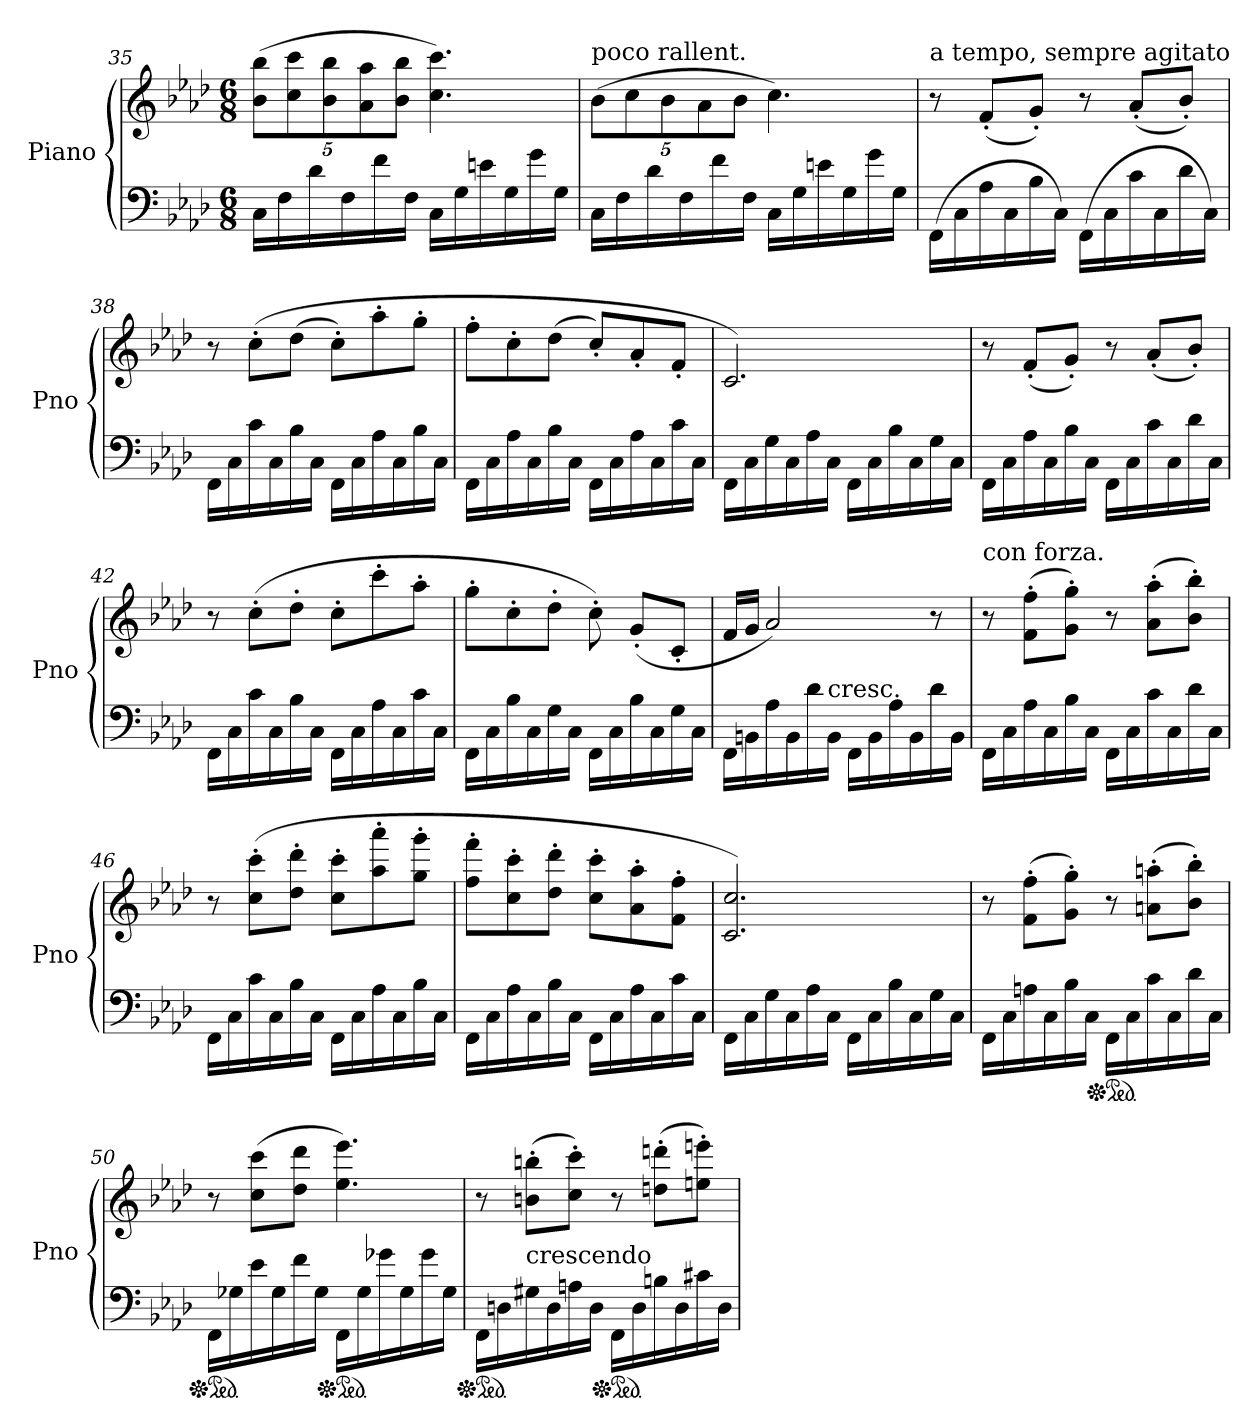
**kern	**kern
*part1	*part1
*staff2	*staff1
*I"Piano	*
*I'Pno	*
*clefF4	*clefG2
*k[b-e-a-d-]	*k[b-e-a-d-]
*M6/8	*M6/8
=35	=35
16C\LL	(40%3b-\ 40%3bb-\L
16F\	.
.	40%3cc\ 40%3ccc\
16d-\	.
.	40%3b-\ 40%3bb-\
16F\	.
.	40%3a-\ 40%3aa-\
16f\	.
.	40%3b-\ 40%3bb-\J
16F\JJ	.
16C\LL	4.cc\ 4.ccc\)
16G\	.
16en\	.
16G\	.
16g\	.
16G\JJ	.
=36	=36
!	!LO:TX:a:t=poco rallent.
16C\LL	(40%3b-\L
16F\	.
.	40%3cc\
16d-\	.
.	40%3b-\
16F\	.
.	40%3a-\
16f\	.
.	40%3b-\J
16F\JJ	.
16C\LL	4.cc\)
16G\	.
16en\	.
16G\	.
16g\	.
16G\JJ	.
=37	=37
!	!LO:TX:a:t=a tempo, sempre agitato
(16FF\LL	8r
16C\	.
16A-\	(8f'/L
16C\	.
16B-\	8g'/J)
16C\JJ)	.
(16FF\LL	8r
16C\	.
16c\	(8a-'/L
16C\	.
16d-\	8b-'/J)
16C\JJ)	.
=38	=38
16FF\LL	8r
16C\	.
16c\	(8cc'\L
16C\	.
16B-\	(8dd-\J
16C\JJ	.
16FF\LL	8cc'\L)
16C\	.
16A-\	8aa-'\
16C\	.
16B-\	8gg'\J
16C\JJ	.
=39	=39
16FF\LL	8ff'\L
16C\	.
16A-\	8cc'\
16C\	.
16B-\	(8dd-\J
16C\JJ	.
16FF\LL	8cc'/L)
16C\	.
16A-\	8a-'/
16C\	.
16c\	8f'/J
16C\JJ	.
=40	=40
16FF\LL	2.c/)
16C\	.
16G\	.
16C\	.
16A-\	.
16C\JJ	.
16FF\LL	.
16C\	.
16B-\	.
16C\	.
16G\	.
16C\JJ	.
=41	=41
16FF\LL	8r
16C\	.
16A-\	(8f'/L
16C\	.
16B-\	8g'/J)
16C\JJ	.
16FF\LL	8r
16C\	.
16c\	(8a-'/L
16C\	.
16d-\	8b-'/J)
16C\JJ	.
=42	=42
16FF\LL	8r
16C\	.
16c\	(8cc'\L
16C\	.
16B-\	8dd-'\J
16C\JJ	.
16FF\LL	8cc'\L
16C\	.
16A-\	8ccc'\
16C\	.
16c\	8aa-'\J
16C\JJ	.
=43	=43
16FF\LL	8gg'\L
16C\	.
16B-\	8cc'\
16C\	.
16G\	8dd-'\J
16C\JJ	.
16FF\LL	8cc'\)
16C\	.
16B-\	(>8g'/L
16C\	.
16G\	8c'/J
16C\JJ	.
=44	=44
16FF\LL	16f/LL
16BBn\	16g/JJ
16A-\	2a-/)
16BB\	.
16d-\	.
!LO:TX:a:t=cresc.	!
16BB\JJ	.
16FF\LL	.
16BB\	.
16A-\	.
16BB\	.
16d-\	8r
16BB\JJ	.
=45	=45
!	!LO:TX:a:t=con forza.
16FF\LL	8r
16C\	.
16A-\	(8f'\ 8ff'\L
16C\	.
16B-\	8g'\ 8gg'\J)
16C\JJ	.
16FF\LL	8r
16C\	.
16c\	(8a-'\ 8aa-'\L
16C\	.
16d-\	8b-'\ 8bb-'\J)
16C\JJ	.
=46	=46
16FF\LL	8r
16C\	.
16c\	(8cc'\ 8ccc'\L
16C\	.
16B-\	8dd-'\ 8ddd-'\J
16C\JJ	.
16FF\LL	8cc'\ 8ccc'\L
16C\	.
16A-\	8aa-'\ 8aaa-'\
16C\	.
16B-\	8gg'\ 8ggg'\J
16C\JJ	.
=47	=47
16FF\LL	8ff'\ 8fff'\L
16C\	.
16A-\	8cc'\ 8ccc'\
16C\	.
16B-\	8dd-'\ 8ddd-'\J
16C\JJ	.
16FF\LL	8cc'\ 8ccc'\L
16C\	.
16A-\	8a-'\ 8aa-'\
16C\	.
16c\	8f'\ 8ff'\J
16C\JJ	.
=48	=48
16FF\LL	2.c/ 2.cc/)
16C\	.
16G\	.
16C\	.
16A-\	.
16C\JJ	.
16FF\LL	.
16C\	.
16B-\	.
16C\	.
16G\	.
16C\JJ	.
=49	=49
16FF\LL	8r
16C\	.
16An\	(8f'\ 8ff'\L
16C\	.
16B-\	8g'\ 8gg'\J)
16C\JJ	.
*Xped	*
*ped	*
16FF\LL	8r
16C\	.
16c\	(8an'\ 8aan'\L
16C\	.
16d-\	8b-'\ 8bb-'\J)
16C\JJ	.
=50	=50
*Xped	*
*ped	*
16FF\LL	8r
16G-X\	.
16e-\	(8cc\ 8ccc\L
16G-\	.
16f\	8dd-\ 8ddd-\J
16G-\JJ	.
*Xped	*
*ped	*
16FF\LL	4.ee-\ 4.eee-\)
16G-\	.
16g-X\	.
16G-\	.
16g-\	.
16G-\JJ	.
=51	=51
*Xped	*
*ped	*
16FF\LL	8r
16Dn\	.
!LO:TX:a:t=crescendo	!
16G#X\	(8bn'\ 8bbn'\L
16D\	.
16An\	8cc'\ 8ccc'\J)
16D\JJ	.
*Xped	*
*ped	*
16FF\LL	8r
16D\	.
16Bn\	(8ddn'\ 8dddn'\L
16D\	.
16c#X\	8een'\ 8eeen'\J)
16D\JJ	.
=	=
*-	*-
